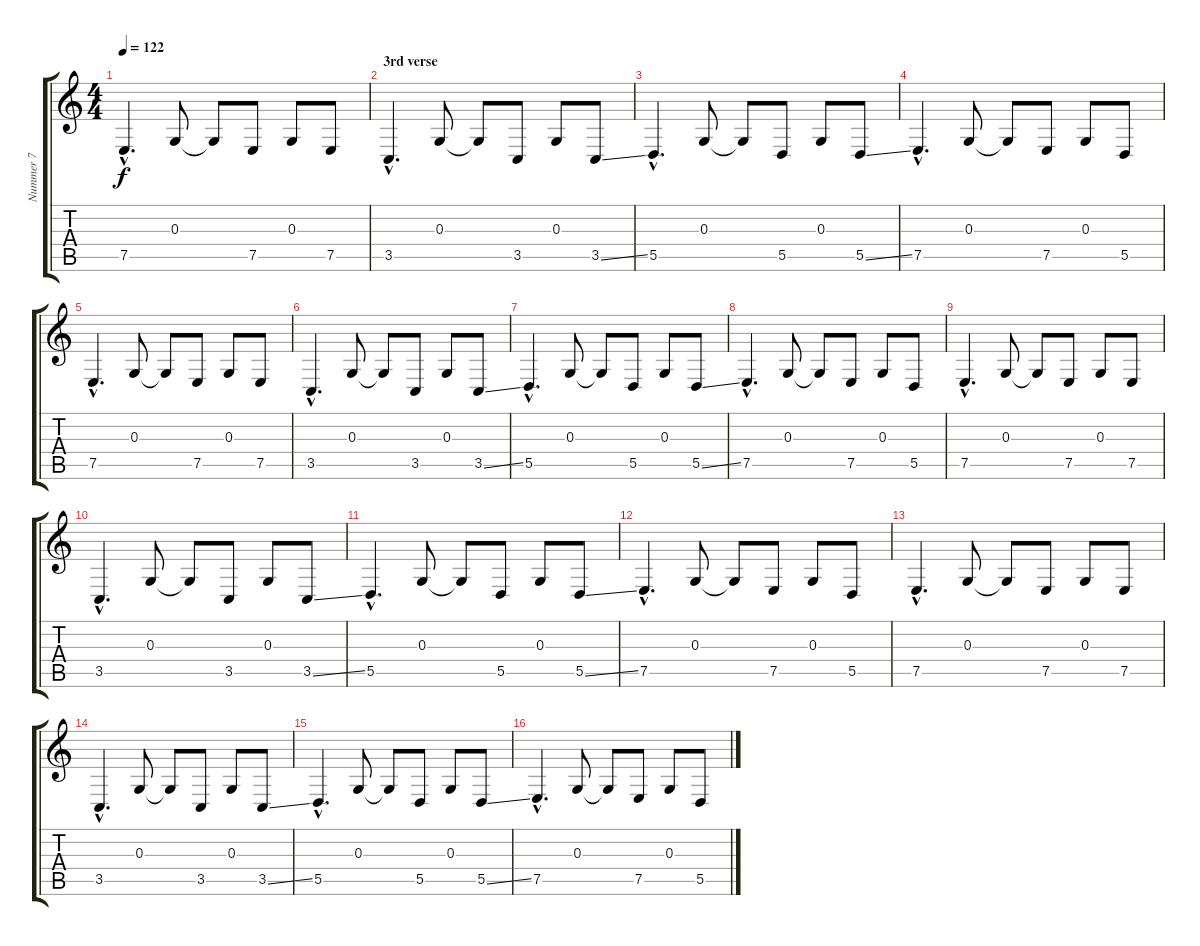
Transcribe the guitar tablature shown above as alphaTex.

\track ("Nummer 7" "Nummer 7") {instrument synthbrass1}
\staff {score tabs}
\tuning (E4 B3 G3 D3 A2 E2) {hide}
\ts (4 4)
\tempo 122
\clef g2
\ks c
7.5{hac}.4{d dy f} 0.3.8 0.3{t}.8 7.5.8 0.3.8 7.5.8 |
\section ("" "3rd verse")
3.5{hac}.4{d} 0.3.8 0.3{t}.8 3.5.8 0.3.8 3.5{ss}.8 |
5.5{hac}.4{d} 0.3.8 0.3{t}.8 5.5.8 0.3.8 5.5{ss}.8 |
7.5{hac}.4{d} 0.3.8 0.3{t}.8 7.5.8 0.3.8 5.5.8 |
7.5{hac}.4{d} 0.3.8 0.3{t}.8 7.5.8 0.3.8 7.5.8 |
3.5{hac}.4{d} 0.3.8 0.3{t}.8 3.5.8 0.3.8 3.5{ss}.8 |
5.5{hac}.4{d} 0.3.8 0.3{t}.8 5.5.8 0.3.8 5.5{ss}.8 |
7.5{hac}.4{d} 0.3.8 0.3{t}.8 7.5.8 0.3.8 5.5.8 |
7.5{hac}.4{d} 0.3.8 0.3{t}.8 7.5.8 0.3.8 7.5.8 |
3.5{hac}.4{d} 0.3.8 0.3{t}.8 3.5.8 0.3.8 3.5{ss}.8 |
5.5{hac}.4{d} 0.3.8 0.3{t}.8 5.5.8 0.3.8 5.5{ss}.8 |
7.5{hac}.4{d} 0.3.8 0.3{t}.8 7.5.8 0.3.8 5.5.8 |
7.5{hac}.4{d} 0.3.8 0.3{t}.8 7.5.8 0.3.8 7.5.8 |
3.5{hac}.4{d} 0.3.8 0.3{t}.8 3.5.8 0.3.8 3.5{ss}.8 |
5.5{hac}.4{d} 0.3.8 0.3{t}.8 5.5.8 0.3.8 5.5{ss}.8 |
7.5{hac}.4{d} 0.3.8 0.3{t}.8 7.5.8 0.3.8 5.5.8
